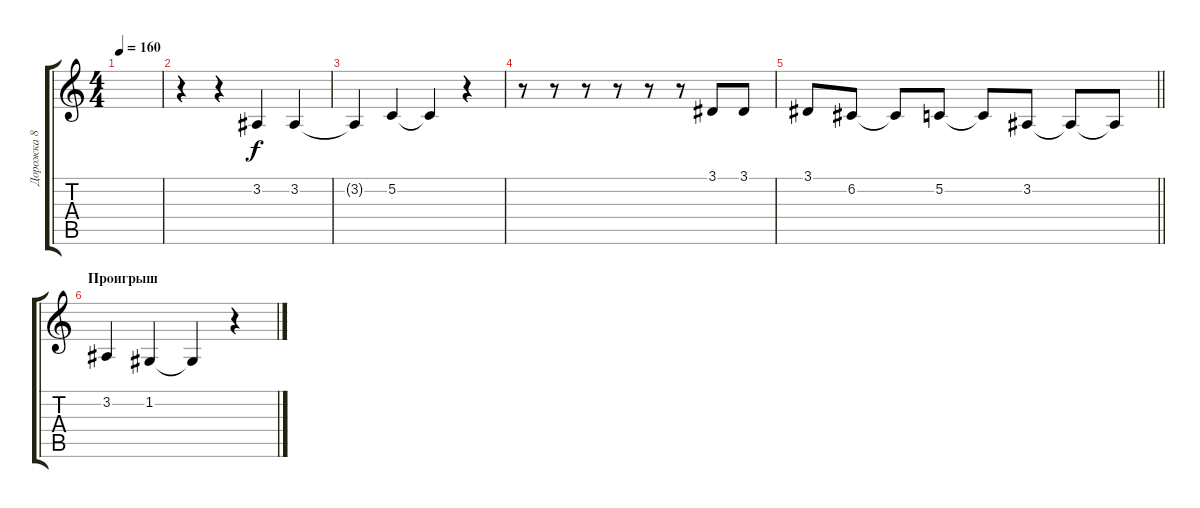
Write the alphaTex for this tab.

\track ("Дорожка 8" "Дорожка 8") {instrument baritonesax}
\staff {score tabs}
\tuning (C4 G3 Eb3 Bb2 F2 C2) {hide}
\ts (4 4)
\tempo 160
\clef g2
\ks c
|
r.4 r.4 3.2.4 3.2.4 |
3.2{t}.4 5.2.4 5.2{t}.4 r.4 |
r.8 r.8 r.8 r.8 r.8 r.8 3.1.8 3.1.8 |
\barLineRight lightlight
3.1.8 6.2.8 6.2{t}.8 5.2.8 5.2{t}.8 3.2.8 3.2{t}.8 3.2{t}.8 |
\section ("" "Проигрыш")
3.2.4 1.2.4 1.2{t}.4 r.4
